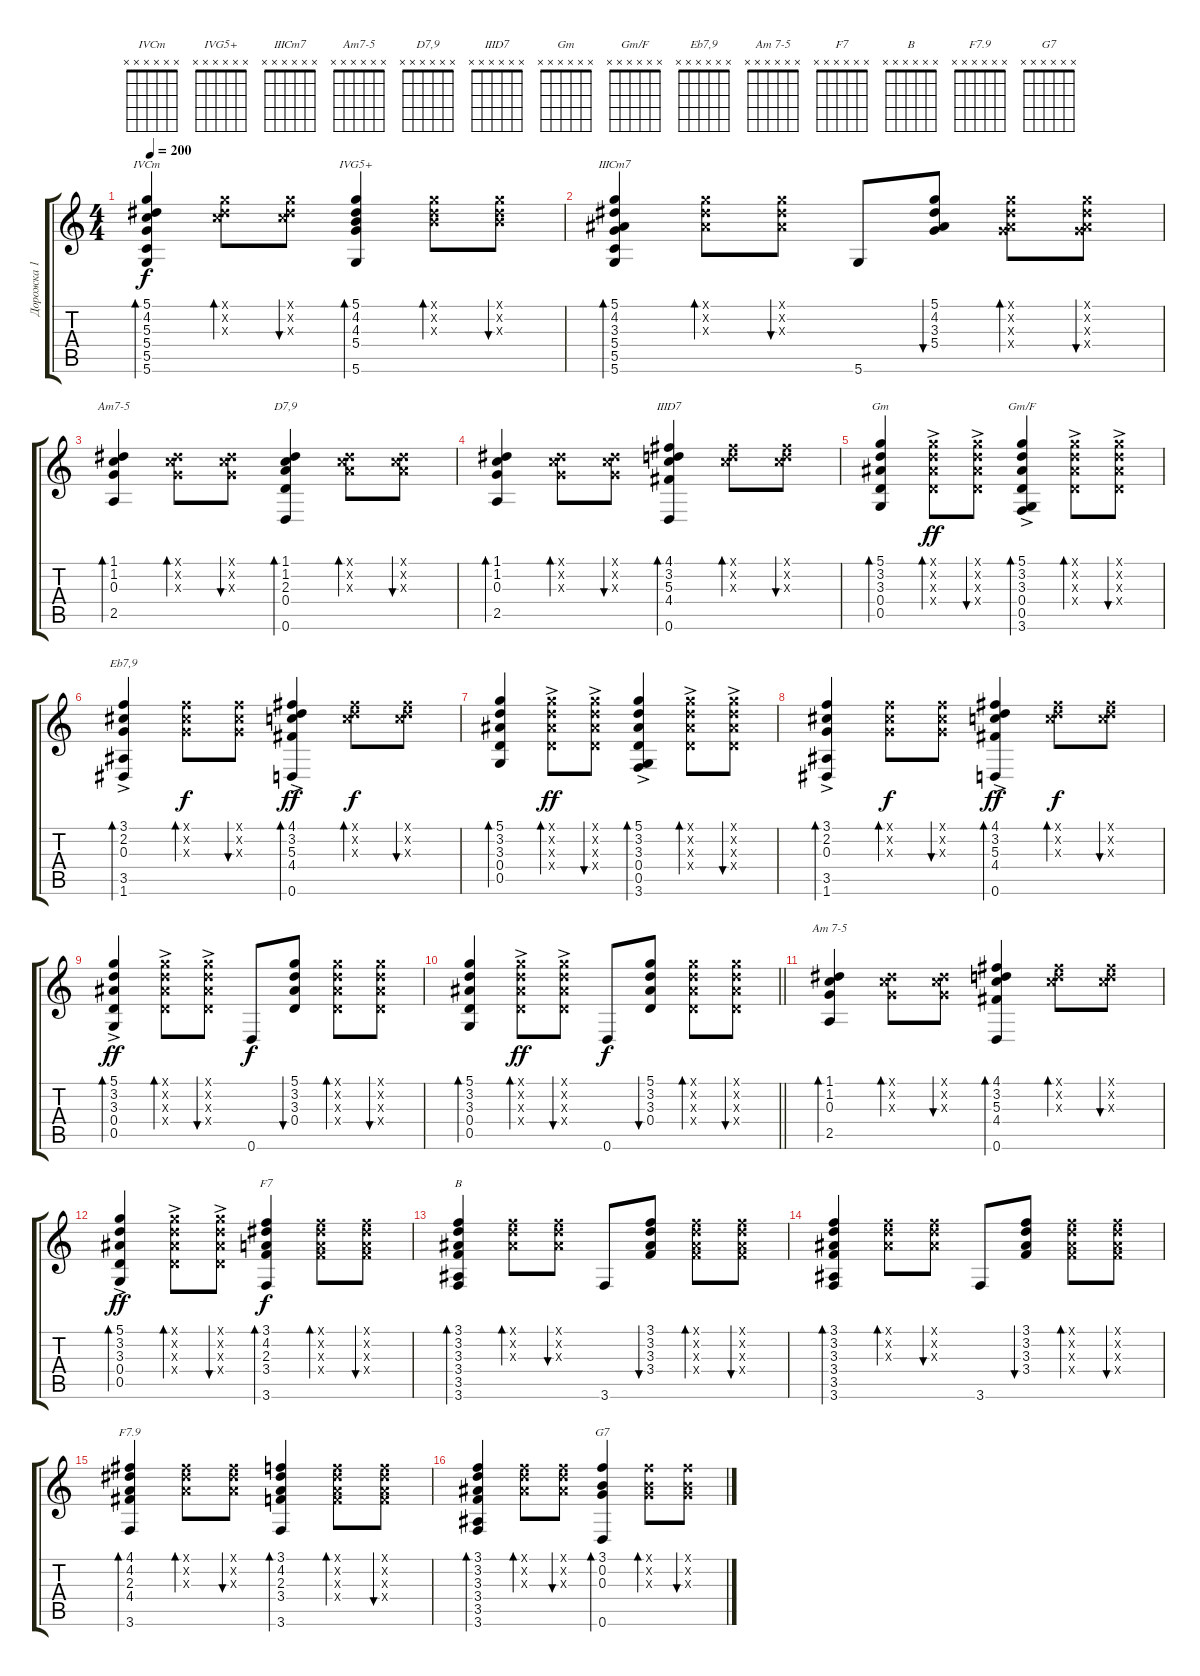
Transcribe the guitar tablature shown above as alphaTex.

\track ("Дорожка 1" "Дорожка 1") {instrument acousticguitarsteel}
\staff {score tabs}
\tuning (D4 B3 G3 D3 G2 D2) {hide}
\chord ("IVCm" x x x x x x)
\chord ("IVG5+" x x x x x x)
\chord ("IIICm7" x x x x x x)
\chord ("Am7-5" x x x x x x)
\chord ("D7,9" x x x x x x)
\chord ("IIID7" x x x x x x)
\chord ("Gm" x x x x x x)
\chord ("Gm/F" x x x x x x)
\chord ("Eb7,9" x x x x x x)
\chord ("Am 7-5" x x x x x x)
\chord ("F7" x x x x x x)
\chord ("B" x x x x x x)
\chord ("F7.9" x x x x x x)
\chord ("G7" x x x x x x)
\ts (4 4)
\tempo 200
\clef g2
\ks c
(5.1 4.2 5.3 5.4 5.5 5.6).4{bd 30 ch "IVCm" dy f} (5.1{x} 4.2{x} 5.3{x}).8{bd 30} (5.1{x} 4.2{x} 5.3{x}).8{bu 30} (5.1 4.2 4.3 5.4 5.6).4{bd 30 ch "IVG5+"} (5.1{x} 4.2{x} 4.3{x}).8{bd 30} (5.1{x} 4.2{x} 4.3{x}).8{bu 30} |
(5.1 4.2 3.3 5.4 5.5 5.6).4{bd 30 ch "IIICm7"} (5.1{x} 4.2{x} 3.3{x}).8{bd 30} (5.1{x} 4.2{x} 3.3{x}).8{bu 30} 5.6.8 (5.1 4.2 3.3 5.4).8{bu 30} (5.1{x} 4.2{x} 3.3{x} 5.4{x}).8{bd 30} (5.1{x} 4.2{x} 3.3{x} 5.4{x}).8{bu 30} |
(1.1 1.2 0.3 2.5).4{bd 30 ch "Am7-5"} (1.1{x} 1.2{x} 0.3{x}).8{bd 30} (1.1{x} 1.2{x} 0.3{x}).8{bu 30} (1.1 1.2 2.3 0.4 0.6).4{bd 30 ch "D7,9"} (1.1{x} 1.2{x} 2.3{x}).8{bd 30} (1.1{x} 1.2{x} 2.3{x}).8{bu 30} |
(1.1 1.2 0.3 2.5).4{bd 30} (1.1{x} 1.2{x} 0.3{x}).8{bd 30} (1.1{x} 1.2{x} 0.3{x}).8{bu 30} (4.1 3.2 5.3 4.4 0.6).4{bd 30 ch "IIID7"} (4.1{x} 3.2{x} 5.3{x}).8{bd 30} (4.1{x} 3.2{x} 5.3{x}).8{bu 30} |
(5.1 3.2 3.3 0.4 0.5).4{bd 30 ch "Gm"} (5.1{x} 3.2{x} 3.3{x} 0.4{ac x}).8{bd 30 dy ff} (5.1{x} 3.2{x} 3.3{ac x} 0.4{x}).8{bu 30} (5.1 3.2 3.3{ac} 0.4 0.5{ac} 3.6{ac}).4{bd 30 ch "Gm/F"} (5.1{x} 3.2{x} 3.3{x} 0.4{ac x}).8{bd 30} (5.1{x} 3.2{x} 3.3{ac x} 0.4{x}).8{bu 30} |
(3.1 2.2 0.3 3.5 1.6{ac}).4{bd 30 ch "Eb7,9"} (3.1{x} 2.2{x} 0.3{x}).8{bd 30 dy f} (3.1{x} 2.2{x} 0.3{x}).8{bu 30} (4.1 3.2 5.3 4.4 0.6{ac}).4{bd 30 dy ff} (4.1{x} 3.2{x} 5.3{x}).8{bd 30 dy f} (4.1{x} 3.2{x} 5.3{x}).8{bu 30} |
(5.1 3.2 3.3 0.4 0.5).4{bd 30} (5.1{x} 3.2{x} 3.3{x} 0.4{ac x}).8{bd 30 dy ff} (5.1{x} 3.2{x} 3.3{ac x} 0.4{x}).8{bu 30} (5.1 3.2 3.3{ac} 0.4 0.5{ac} 3.6{ac}).4{bd 30} (5.1{x} 3.2{x} 3.3{x} 0.4{ac x}).8{bd 30} (5.1{x} 3.2{x} 3.3{ac x} 0.4{x}).8{bu 30} |
(3.1 2.2 0.3 3.5 1.6{ac}).4{bd 30} (3.1{x} 2.2{x} 0.3{x}).8{bd 30 dy f} (3.1{x} 2.2{x} 0.3{x}).8{bu 30} (4.1 3.2 5.3 4.4 0.6{ac}).4{bd 30 dy ff} (4.1{x} 3.2{x} 5.3{x}).8{bd 30 dy f} (4.1{x} 3.2{x} 5.3{x}).8{bu 30} |
(5.1 3.2 3.3{ac} 0.4 0.5{ac}).4{bd 30 dy ff} (5.1{x} 3.2{x} 3.3{x} 0.4{ac x}).8{bd 30} (5.1{x} 3.2{x} 3.3{ac x} 0.4{x}).8{bu 30} 0.6.8{dy f} (5.1 3.2 3.3 0.4).8{bu 30} (5.1{x} 3.2{x} 3.3{x} 0.4{x}).8{bd 30} (5.1{x} 3.2{x} 3.3{x} 0.4{x}).8{bu 30} |
\barLineRight lightlight
(5.1 3.2 3.3 0.4 0.5).4{bd 30} (5.1{x} 3.2{x} 3.3{x} 0.4{ac x}).8{bd 30 dy ff} (5.1{x} 3.2{x} 3.3{ac x} 0.4{x}).8{bu 30} 0.6.8{dy f} (5.1 3.2 3.3 0.4).8{bu 30} (5.1{x} 3.2{x} 3.3{x} 0.4{x}).8{bd 30} (5.1{x} 3.2{x} 3.3{x} 0.4{x}).8{bu 30} |
(1.1 1.2 0.3 2.5).4{bd 30 ch "Am 7-5"} (1.1{x} 1.2{x} 0.3{x}).8{bd 30} (1.1{x} 1.2{x} 0.3{x}).8{bu 30} (4.1 3.2 5.3 4.4 0.6).4{bd 30} (4.1{x} 3.2{x} 5.3{x}).8{bd 30} (4.1{x} 3.2{x} 5.3{x}).8{bu 30} |
(5.1 3.2 3.3{ac} 0.4 0.5{ac}).4{bd 30 dy ff} (5.1{x} 3.2{x} 3.3{x} 0.4{ac x}).8{bd 30} (5.1{x} 3.2{x} 3.3{ac x} 0.4{x}).8{bu 30} (3.1 4.2 2.3 3.4 3.6).4{bd 30 ch "F7" dy f} (3.1{x} 4.2{x} 2.3{x} 3.4{x}).8{bd 30} (3.1{x} 4.2{x} 2.3{x} 3.4{x}).8{bu 30} |
(3.1 3.2 3.3 3.4 3.5 3.6).4{bd 30 ch "B"} (3.1{x} 3.2{x} 3.3{x}).8{bd 30} (3.1{x} 3.2{x} 3.3{x}).8{bu 30} 3.6.8 (3.1 3.2 3.3 3.4).8{bu 30} (3.1{x} 3.2{x} 3.3{x} 3.4{x}).8{bd 30} (3.1{x} 3.2{x} 3.3{x} 3.4{x}).8{bu 30} |
(3.1 3.2 3.3 3.4 3.5 3.6).4{bd 30} (3.1{x} 3.2{x} 3.3{x}).8{bd 30} (3.1{x} 3.2{x} 3.3{x}).8{bu 30} 3.6.8 (3.1 3.2 3.3 3.4).8{bu 30} (3.1{x} 3.2{x} 3.3{x} 3.4{x}).8{bd 30} (3.1{x} 3.2{x} 3.3{x} 3.4{x}).8{bu 30} |
(4.1 4.2 2.3 4.4 3.6).4{bd 30 ch "F7.9"} (4.1{x} 4.2{x} 2.3{x}).8{bd 30} (4.1{x} 4.2{x} 2.3{x}).8{bu 30} (3.1 4.2 2.3 3.4 3.6).4{bd 30} (3.1{x} 4.2{x} 2.3{x} 3.4{x}).8{bd 30} (3.1{x} 4.2{x} 2.3{x} 3.4{x}).8{bu 30} |
(3.1 3.2 3.3 3.4 3.5 3.6).4{bd 30} (3.1{x} 3.2{x} 3.3{x}).8{bd 30} (3.1{x} 3.2{x} 3.3{x}).8{bu 30} (3.1 0.2 0.3 0.6).4{bd 30 ch "G7"} (3.1{x} 0.2{x} 0.3{x}).8{bd 30} (3.1{x} 0.2{x} 0.3{x}).8{bu 30}
